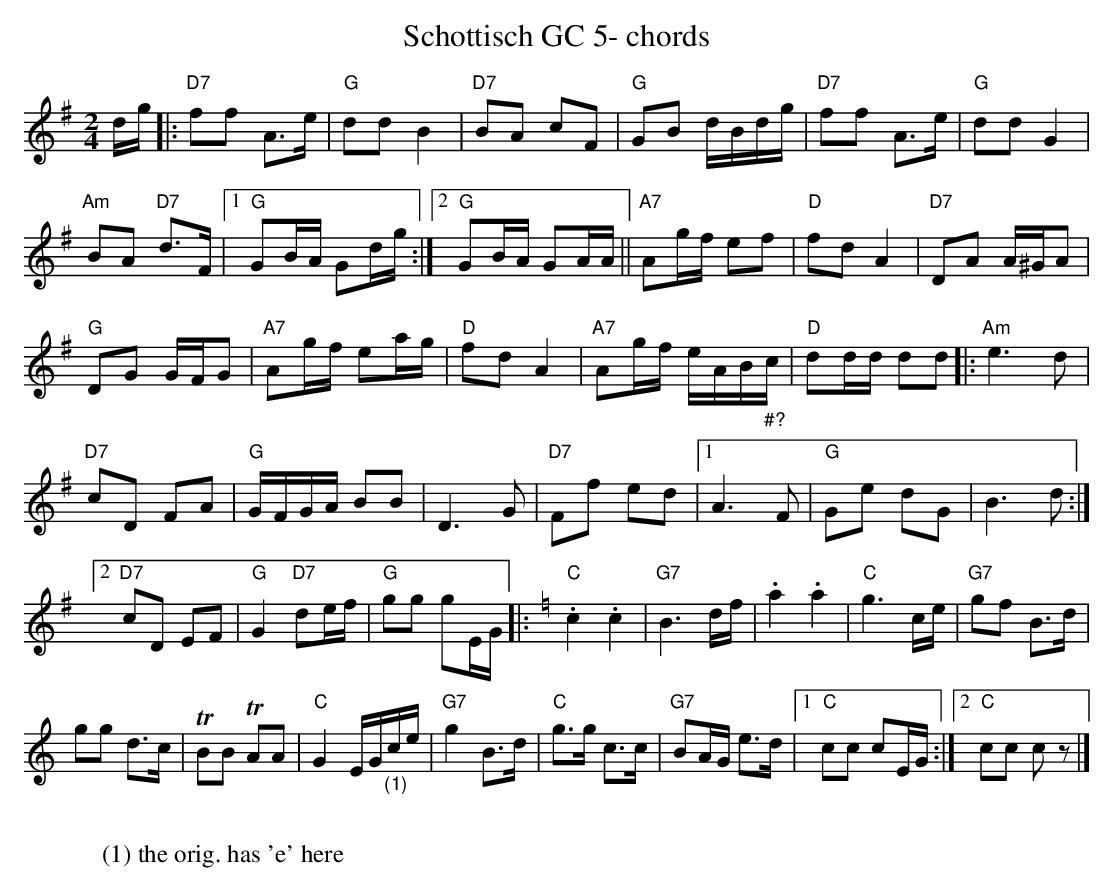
X:1
T:Schottisch GC 5- chords
M:2/4
L:1/16
K:Gmaj%%MIDI gchordon
dg |: "D7"f2f2 A3e | "G"d2d2B4 | "D7"B2A2 c2F2 | "G"G2B2 dBdg | "D7"f2f2 A3e | "G"d2d2G4 |
"Am"B2A2 "D7"d3F |1 "G"G2BA G2dg :|2 "G"G2BA G2AA || "A7"A2gf e2f2 | "D"f2d2A4 | "D7"D2A2 A^GA2 |
"G"D2G2 GFG2 | "A7"A2gf e2ag | "D"f2d2A4 | "A7"A2gf eAB"_#?"c | "D"d2dd d2d2 |: "Am"e6d2 |
"D7"c2D2 F2A2 | "G"GFGA B2B2 | D6G2 | "D7"F2f2 e2d2 |1 A6F2 | "G"G2e2 d2G2 | B6d2 :|2
"D7"c2D2 E2F2 | "G"G4 "D7"d2ef | "G"g2g2 g2EG |: [K:Cmaj] "C".c4.c4 | "G7"B6df | .a4.a4 | "C"g6ce | "G7"g2f2 B3d |
g2g2 d3c | TB2B2 TA2A2 | "C"G4 EG"_(1)"ce | "G7"g4 B3d | "C"g3g c3c | "G7"B2AG e3d |1 "C"c2c2 c2EG :|2 "C"c2c2 c2z2 |]
W:
W:(1) the orig. has 'e' here
